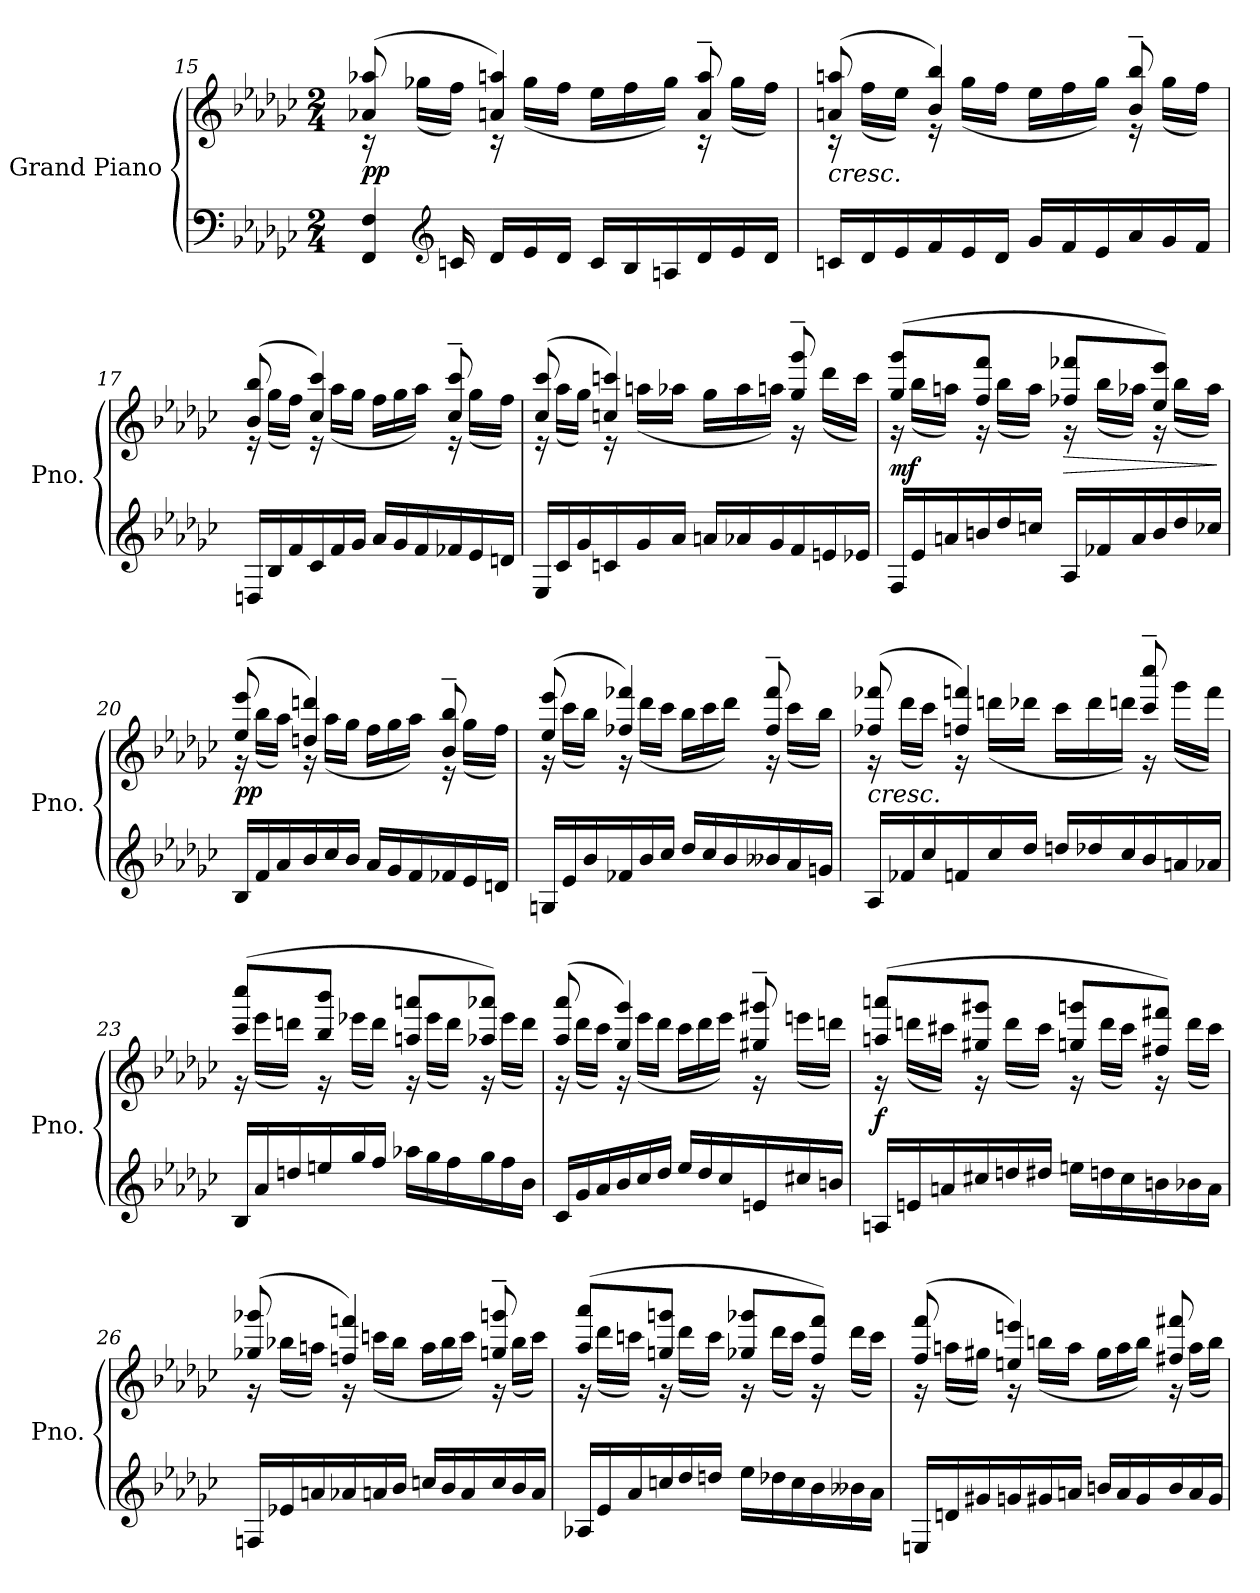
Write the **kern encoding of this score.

**kern	**kern	**dynam
*part1	*part1	*part1
*staff2	*staff1	*staff1/2
*I"Grand Piano	*	*
*I'Pno.	*	*
!!LO:LB:g=z
*clefF4	*clefG2	*
*k[b-e-a-d-g-c-]	*k[b-e-a-d-g-c-]	*
*M2/4	*M2/4	*
=15	=15	=15
*	*^	*
*Xtuplet	*	*Xtuplet	*
*^	*	*	*
!	!	!	!	!LO:DY:b
12ryy	4FF/ 4F/	(>8a-X/ 8aa-X/	24r	pp
.	.	.	(>24gg-X\LL	.
*clefG2	*	*	*	*
24cn/	.	.	24ff\JJ)	.
24d-/LL	.	4an/ 4aan/)	24r	.
24e-/	.	.	(>24gg-\LL	.
24d-/JJ	.	.	24ff\JJ	.
24c/LL	4ryy	.	24ee-\LL	.
24B-/	.	.	24ff\	.
24An/	.	.	24gg-\JJ)	.
24d-/	.	8a/~ 8aa/~	24r	.
24e-/	.	.	(>24gg-\LL	.
24d-/JJ	.	.	24ff\JJ)	.
*v	*v	*	*	*
=16	=16	=16	=16
!	!LO:TX:b:i:t=cresc.	!	!
24cn/LL	(>8an/ 8aan/	24r	.
24d-/	.	(>24ff\LL	.
24e-/	.	24ee-\JJ)	.
24f/	4b-/ 4bb-/)	24r	.
24e-/	.	(>24gg-\LL	.
24d-/JJ	.	24ff\JJ	.
24g-/LL	.	24ee-\LL	.
24f/	.	24ff\	.
24e-/	.	24gg-\JJ)	.
24a-/	8b-/~ 8bb-/~	24r	.
24g-/	.	(>24gg-\LL	.
24f/JJ	.	24ff\JJ)	.
=17	=17	=17	=17
24Dn/LL	(>8b-/ 8bb-/	24r	.
24B-/	.	(>24gg-\LL	.
24f/	.	24ff\JJ)	.
24c-/	4cc-/ 4ccc-/)	24r	.
24f/	.	(>24aa-\LL	.
24g-/JJ	.	24gg-\JJ	.
24a-/LL	.	24ff\LL	.
24g-/	.	24gg-\	.
24f/	.	24aa-\JJ)	.
24f-X/	8cc-/~ 8ccc-/~	24r	.
24e-/	.	(>24gg-\LL	.
24dn/JJ	.	24ff\JJ)	.
!!LO:LB:g=z	!!
=18	=18	=18	=18
24E-/LL	(>8cc-/ 8ccc-/	24r	.
24c-/	.	(>24aa-\LL	.
24g-/	.	24gg-\JJ)	.
24cn/	4ccn/ 4cccn/)	24r	.
24g-/	.	(>24aan\LL	.
24a-/JJ	.	24aa-X\JJ	.
24an/LL	.	24gg-\LL	.
24a-X/	.	24aa-\	.
24g-/	.	24aan\JJ)	.
24f/	8gg-/~ 8ggg-/~	24r	.
24en/	.	(>24ddd-\LL	.
24e-X/JJ	.	24ccc\JJ)	.
=19	=19	=19	=19
!	!	!	!LO:DY:b
24F/LL	(>8gg-/ 8ggg-/L	24r	mf
24e-/	.	(>24bb-\LL	.
24an/	.	24aan\JJ)	.
24bn/	8ff/ 8fff/J	24r	.
24dd-/	.	(>24bb-\LL	.
24ccn/JJ	.	24aa\JJ)	.
!	!	!	!LO:HP:b
24A-/LL	8ff-X/ 8fff-X/L	24r	>
24f-X/	.	(>24bb-\LL	.
24a/	.	24aa-X\JJ)	.
24b/	8ee-/ 8eee-/J)	24r	.
24dd-/	.	(>24bb-\LL	.
24cc-X/JJ	.	24aa-\JJ)	.
*	*v	*v	*
.	.	]
=20	=20	=20
*	*^	*
!	!	!	!LO:DY:b
24B-/LL	(>8ee-/ 8eee-/	24r	pp
24f/	.	(>24bb-\LL	.
24a-/	.	24aa-\JJ)	.
24b-/	4ddn/ 4dddn/)	24r	.
24cc-/	.	(>24aa-\LL	.
24b-/JJ	.	24gg-\JJ	.
24a-/LL	.	24ff\LL	.
24g-/	.	24gg-\	.
24f/	.	24aa-\JJ)	.
24f-X/	8b-/~ 8bb-/~	24r	.
24e-/	.	(>24gg-\LL	.
24dn/JJ	.	24ff\JJ)	.
!!LO:LB:g=z	!!
=21	=21	=21	=21
24Gn/LL	(>8ee-/ 8eee-/	24r	.
24e-/	.	(>24ccc-\LL	.
24b-/	.	24bb-\JJ)	.
24f-X/	4ff-X/ 4fff-X/)	24r	.
24b-/	.	(>24ddd-\LL	.
24cc-/JJ	.	24ccc-\JJ	.
24dd-/LL	.	24bb-\LL	.
24cc-/	.	24ccc-\	.
24b-/	.	24ddd-\JJ)	.
24b--X/	8ff-/~ 8fff-/~	24r	.
24a-/	.	(>24ccc-\LL	.
24gn/JJ	.	24bb-\JJ)	.
=22	=22	=22	=22
!	!LO:TX:b:i:t=cresc.	!	!
24A-/LL	(>8ff-X/ 8fff-X/	24r	.
24f-X/	.	(>24ddd-\LL	.
24cc-/	.	24ccc-\JJ)	.
24fn/	4ffn/ 4fffn/)	24r	.
24cc-/	.	(>24dddn\LL	.
24dd-/JJ	.	24ddd-X\JJ	.
24ddn/LL	.	24ccc-\LL	.
24dd-X/	.	24ddd-\	.
24cc-/	.	24dddn\JJ)	.
24b-/	8ccc-/~ 8cccc-/~	24r	.
24an/	.	(>24ggg-\LL	.
24a-X/JJ	.	24fff\JJ)	.
=23	=23	=23	=23
24B-/LL	(>8ccc-/ 8cccc-/L	24r	.
24a-/	.	(>24eee-\LL	.
24ddn/	.	24dddn\JJ)	.
24een/	8bb-/ 8bbb-/J	24r	.
24gg-/	.	(>24eee-X\LL	.
24ff/JJ	.	24ddd\JJ)	.
24aa-X\LL	8aan/ 8aaan/L	24r	.
24gg-\	.	(>24eee-\LL	.
24ff\	.	24ddd\JJ)	.
24gg-\	8aa-X/ 8aaa-X/J)	24r	.
24ff\	.	(>24eee-\LL	.
24b-\JJ	.	24ddd\JJ)	.
!!LO:LB:g=z	!!
=24	=24	=24	=24
24c-/LL	(>8aa-/ 8aaa-/	24r	.
24g-/	.	(>24ddd-\LL	.
24a-/	.	24ccc-\JJ)	.
24b-/	4gg-/ 4ggg-/)	24r	.
24cc-/	.	(>24eee-\LL	.
24dd-/JJ	.	24ddd-\JJ	.
24ee-/LL	.	24ccc-\LL	.
24dd-/	.	24ddd-\	.
24cc-/	.	24eee-\JJ)	.
24en/	8gg#X/~ 8ggg#X/~	24r	.
24cc#X/	.	(>24eeen\LL	.
24bn/JJ	.	24dddn\JJ)	.
=25	=25	=25	=25
!	!	!	!LO:DY:b
24An/LL	(>8aan/ 8aaan/L	24r	f
24en/	.	(>24dddn\LL	.
24an/	.	24ccc#X\JJ)	.
24cc#X/	8gg#X/ 8ggg#X/J	24r	.
24ddn/	.	(>24ddd\LL	.
24dd#X/JJ	.	24ccc#\JJ)	.
24een\LL	8ggn/ 8gggn/L	24r	.
24ddn\	.	(>24ddd\LL	.
24cc#\	.	24ccc#\JJ)	.
24bn\	8ff#X/ 8fff#X/J)	24r	.
24b-X\	.	(>24ddd\LL	.
24a\JJ	.	24ccc#\JJ)	.
=26	=26	=26	=26
24Fn/LL	(>8gg-X/ 8ggg-X/	24r	.
24e-X/	.	(>24bb-X\LL	.
24an/	.	24aan\JJ)	.
24a-X/	4ffn/ 4fffn/)	24r	.
24an/	.	(>24cccn\LL	.
24b-/JJ	.	24bb-\JJ	.
24ccn/LL	.	24aa\LL	.
24b-/	.	24bb-\	.
24a/	.	24ccc\JJ)	.
24cc/	8ggn/~ 8gggn/~	24r	.
24b-/	.	(>24bb-\LL	.
24a/JJ	.	24ccc\JJ)	.
!!LO:PB:g=z	!!
=27	=27	=27	=27
24A-X/LL	(>8aa-/ 8aaa-/L	24r	.
24e-/	.	(>24ddd-\LL	.
24a-/	.	24cccn\JJ)	.
24ccn/	8ggn/ 8gggn/J	24r	.
24dd-/	.	(>24ddd-\LL	.
24ddn/JJ	.	24ccc\JJ)	.
24ee-\LL	8gg-X/ 8ggg-X/L	24r	.
24dd-X\	.	(>24ddd-\LL	.
24cc\	.	24ccc\JJ)	.
24b-\	8ff/ 8fff/J)	24r	.
24b--X\	.	(>24ddd-\LL	.
24a-\JJ	.	24ccc\JJ)	.
=28	=28	=28	=28
24En/LL	(>8ff/ 8fff/	24r	.
24dn/	.	(>24aan\LL	.
24g#X/	.	24gg#X\JJ)	.
24gn/	4een/ 4eeen/)	24r	.
24g#X/	.	(>24bbn\LL	.
24an/JJ	.	24aa\JJ	.
24bn/LL	.	24gg#\LL	.
24a/	.	24aa\	.
24g#/	.	24bb\JJ)	.
24b/	8ff#X/ 8fff#X/	24r	.
24a/	.	(>24aa\LL	.
24g#/JJ	.	24bb\JJ)	.
*	*v	*v	*
=	=	=
*-	*-	*-
